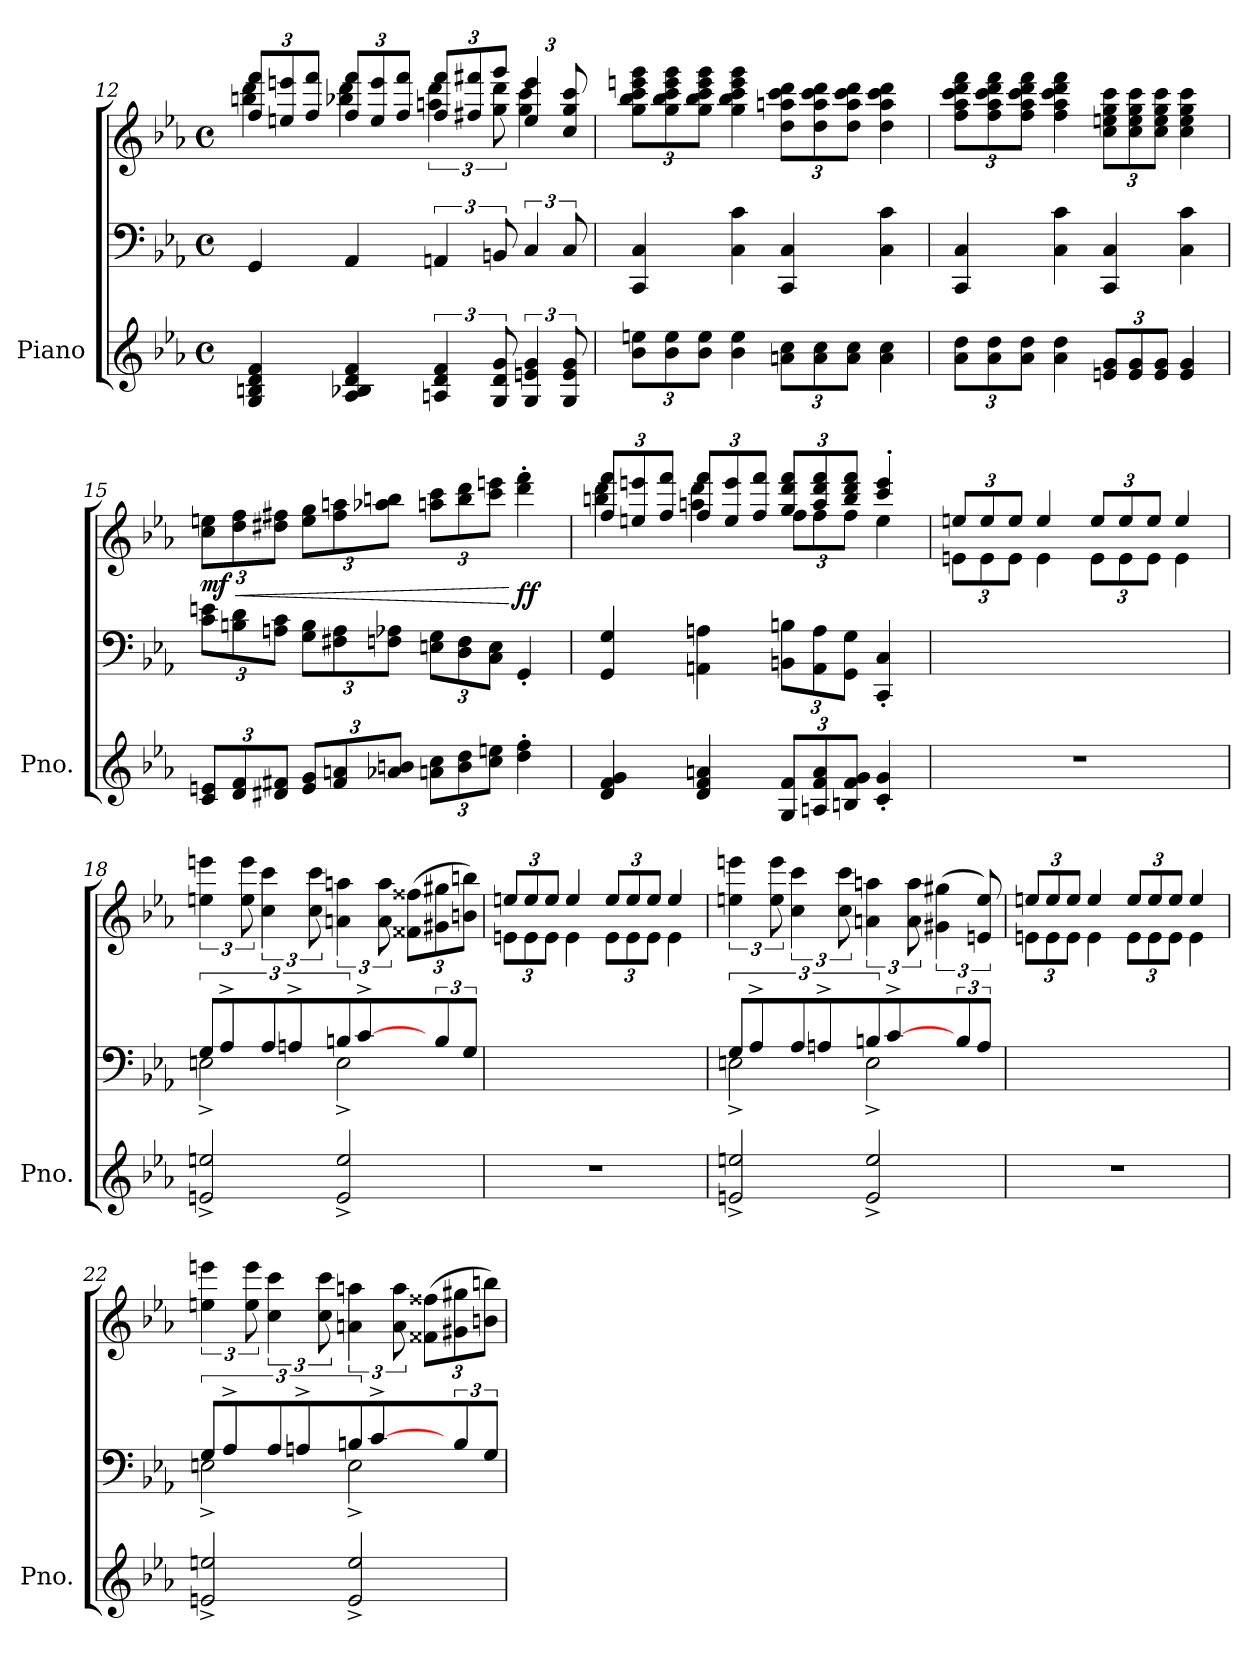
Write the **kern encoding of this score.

**kern	**kern	**kern	**dynam
*part1	*part1	*part1	*part1
*staff3	*staff2	*staff1	*staff1/2/3
*I"Piano	*	*	*
*I'Pno.	*	*	*
*clefG2	*clefF4	*clefG2	*
*k[b-e-a-]	*k[b-e-a-]	*k[b-e-a-]	*
*M4/4	*M4/4	*M4/4	*
*met(c)	*met(c)	*met(c)	*
*	*	*Xbrackettup	*
=12	=12	=12	=12
*	*	*^	*
4G/ 4Bn/ 4d/ 4f/	4GG/	12ff/ 12fff/L	4bbn\ 4ddd\	.
.	.	12een/ 12eeen/	.	.
.	.	12ff/ 12fff/J	.	.
4A-/ 4B-X/ 4d/ 4f/	4AA-/	12ff/ 12fff/L	4bb-X\ 4ddd\	.
.	.	12ee/ 12eee/	.	.
.	.	12ff/ 12fff/J	.	.
*	*	*	*brackettup	*
6An/ 6d/ 6f/	6AAn/	12ff/ 12fff/L	6aan\ 6ddd\	.
.	.	12ff#X/ 12fff#X/	.	.
12G/ 12d/ 12g/	12BBn/	12ggg/J	12gg\ 12ddd\	.
6G/ 6en/ 6g/	6C/	6ee/ 6eee/	4gg\ 4ccc\	.
12G/ 12e/ 12g/	12C/	12cc/ 12gg/ 12ccc/	.	.
*	*	*v	*v	*
=13	=13	=13	=13
*Xbrackettup	*	*Xbrackettup	*
12b-\ 12een\L	4CC/ 4C/	12gg\ 12bb-\ 12ccc\ 12eeen\ 12ggg\L	.
12b-\ 12ee\	.	12gg\ 12bb-\ 12ccc\ 12eee\ 12ggg\	.
12b-\ 12ee\J	.	12gg\ 12bb-\ 12ccc\ 12eee\ 12ggg\J	.
4b-\ 4ee\	4C\ 4c\	4gg\ 4bb-\ 4ccc\ 4eee\ 4ggg\	.
12an\ 12cc\L	4CC/ 4C/	12dd\ 12aan\ 12ccc\ 12ddd\L	.
12a\ 12cc\	.	12dd\ 12aa\ 12ccc\ 12ddd\	.
12a\ 12cc\J	.	12dd\ 12aa\ 12ccc\ 12ddd\J	.
4a\ 4cc\	4C\ 4c\	4dd\ 4aa\ 4ccc\ 4ddd\	.
!!LO:LB:g=z
=14	=14	=14	=14
12a-\ 12dd\L	4CC/ 4C/	12ff\ 12aa-\ 12ccc\ 12ddd\ 12fff\L	.
12a-\ 12dd\	.	12ff\ 12aa-\ 12ccc\ 12ddd\ 12fff\	.
12a-\ 12dd\J	.	12ff\ 12aa-\ 12ccc\ 12ddd\ 12fff\J	.
4a-\ 4dd\	4C\ 4c\	4ff\ 4aa-\ 4ccc\ 4ddd\ 4fff\	.
12en/ 12g/L	4CC/ 4C/	12cc\ 12een\ 12gg\ 12ccc\L	.
12e/ 12g/	.	12cc\ 12ee\ 12gg\ 12ccc\	.
12e/ 12g/J	.	12cc\ 12ee\ 12gg\ 12ccc\J	.
4e/ 4g/	4C\ 4c\	4cc\ 4ee\ 4gg\ 4ccc\	.
=15	=15	=15	=15
*	*Xbrackettup	*	*
!	!	!	!LO:HP:b
!	!	!	!LO:DY:n=1:b
12c/ 12en/L	12c\ 12en\L	12cc\ 12een\L	< mf
12d/ 12f/	12Bn\ 12d\	12dd\ 12ff\	.
12d#X/ 12f#X/J	12An\ 12c\J	12dd#X\ 12ff#X\J	.
12e/ 12g/L	12G\ 12B\L	12ee\ 12gg\L	.
12f#/ 12an/	12F#X\ 12A\	12ff#\ 12aan\	.
12a-X/ 12bn/J	12Fn\ 12A-X\J	12aa-X\ 12bbn\J	.
12an\ 12cc\L	12En\ 12G\L	12aan\ 12ccc\L	.
12b\ 12dd\	12D\ 12F\	12bb\ 12ddd\	.
12cc\ 12een\J	12C\ 12E\J	12ccc\ 12eeen\J	.
!	!	!	!LO:DY:n=2:b
4dd\' 4ff\'	4GG'/	4ddd\' 4fff\'	[ ff
=16	=16	=16	=16
*	*	*^	*
4d/ 4f/ 4g/	4GG/ 4G/	12ff/ 12fff/L	4bbn\ 4ddd\	.
.	.	12een/ 12eeen/	.	.
.	.	12ff/ 12fff/J	.	.
4d/ 4f/ 4an/	4AAn\ 4An\	12ff/ 12fff/L	4aan\ 4ddd\	.
.	.	12ee/ 12eee/	.	.
.	.	12ff/ 12fff/J	.	.
12G/ 12f/L	12BBn\ 12Bn\L	12gg/ 12ddd/ 12fff/L	12ff\L	.
12An/ 12f/ 12a/	12AA\ 12A\	12aa/ 12ddd/ 12fff/	12ff\	.
12Bn/ 12f/ 12g/J	12GG\ 12G\J	12bb/ 12ddd/ 12fff/J	12ff\J	.
4c/' 4g/'	4CC/' 4C/'	4ccc/' 4eee/'	4ee\	.
=17	=17	=17	=17	=17
1r	1ryy	12een/L	12en\L	.
.	.	12ee/	12e\	.
.	.	12ee/J	12e\J	.
.	.	4ee/	4e\	.
.	.	12ee/L	12e\L	.
.	.	12ee/	12e\	.
.	.	12ee/J	12e\J	.
.	.	4ee/	4e\	.
*	*	*v	*v	*
!!LO:LB:g=z
=18	=18	=18	=18
*	*brackettup	*brackettup	*
*	*^	*	*
2en/^ 2een/^	12G/	2En^\	6een\ 6eeen\	.
.	6A-^/	.	.	.
.	.	.	12ee\ 12eee\	.
.	12A-/	.	6cc\ 6ccc\	.
.	6An^/	.	.	.
.	.	.	12cc\ 12ccc\	.
2e/^ 2ee/^	12Bn/	2E^\	6an\ 6aan\	.
.	[4c^/	.	.	.
.	.	.	12a\ 12aa\	.
*	*	*	*Xbrackettup	*
.	.	.	(>12f##X\ 12ff##X\L	.
.	12B/	.	12g#X\ 12gg#X\	.
.	12G/J	.	12bn\ 12bbn\J)	.
*	*v	*v	*	*
=19	=19	=19	=19
*	*	*^	*
1r	1ryy	12een/L	12en\L	.
.	.	12ee/	12e\	.
.	.	12ee/J	12e\J	.
.	.	4ee/	4e\	.
.	.	12ee/L	12e\L	.
.	.	12ee/	12e\	.
.	.	12ee/J	12e\J	.
.	.	4ee/	4e\	.
*	*	*v	*v	*
=20	=20	=20	=20
*	*^	*	*
*	*	*	*brackettup	*
2en/^ 2een/^	12G/	2En^\	6een\ 6eeen\	.
.	6A-^/	.	.	.
.	.	.	12ee\ 12eee\	.
.	12A-/	.	6cc\ 6ccc\	.
.	6An^/	.	.	.
.	.	.	12cc\ 12ccc\	.
2e/^ 2ee/^	12Bn/	2E^\	6an\ 6aan\	.
.	[4c^/	.	.	.
.	.	.	12a\ 12aa\	.
.	.	.	(>6g#X\ 6gg#X\	.
.	12B/	.	.	.
.	12A/J	.	12en/ 12ee/)	.
*	*v	*v	*	*
=21	=21	=21	=21
*	*	*Xbrackettup	*
*	*	*^	*
1r	1ryy	12een/L	12en\L	.
.	.	12ee/	12e\	.
.	.	12ee/J	12e\J	.
.	.	4ee/	4e\	.
.	.	12ee/L	12e\L	.
.	.	12ee/	12e\	.
.	.	12ee/J	12e\J	.
.	.	4ee/	4e\	.
*	*	*v	*v	*
!!LO:PB:g=z
=22	=22	=22	=22
*	*^	*	*
*	*	*	*brackettup	*
2en/^ 2een/^	12G/	2En^\	6een\ 6eeen\	.
.	6A-^/	.	.	.
.	.	.	12ee\ 12eee\	.
.	12A-/	.	6cc\ 6ccc\	.
.	6An^/	.	.	.
.	.	.	12cc\ 12ccc\	.
2e/^ 2ee/^	12Bn/	2E^\	6an\ 6aan\	.
.	[4c^/	.	.	.
.	.	.	12a\ 12aa\	.
*	*	*	*Xbrackettup	*
.	.	.	(>12f##X\ 12ff##X\L	.
.	12B/	.	12g#X\ 12gg#X\	.
.	12G/J	.	12bn\ 12bbn\J)	.
*	*v	*v	*	*
=	=	=	=
*-	*-	*-	*-
